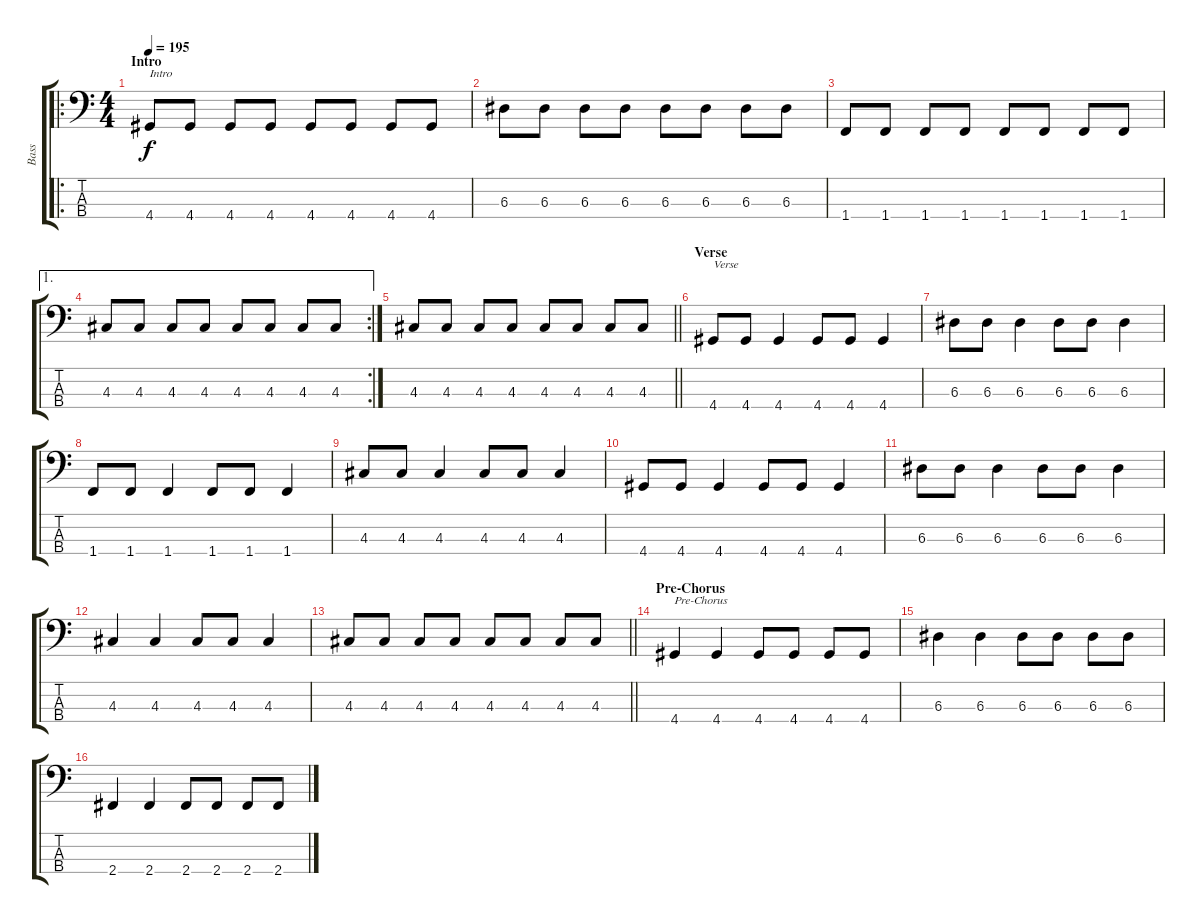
\track ("Bass" "Bass") {instrument electricbasspick}
\staff {score tabs}
\tuning (G2 D2 A1 E1) {hide}
\ro
\ts (4 4)
\section ("" "Intro")
\tempo 195
\clef f4
\ks c
4.4.8{txt "Intro" dy f instrument electricbasspick} 4.4.8 4.4.8 4.4.8 4.4.8 4.4.8 4.4.8 4.4.8 |
6.3.8 6.3.8 6.3.8 6.3.8 6.3.8 6.3.8 6.3.8 6.3.8 |
1.4.8 1.4.8 1.4.8 1.4.8 1.4.8 1.4.8 1.4.8 1.4.8 |
\ae 1
\rc 2
4.3.8 4.3.8 4.3.8 4.3.8 4.3.8 4.3.8 4.3.8 4.3.8 |
\barLineRight lightlight
4.3.8 4.3.8 4.3.8 4.3.8 4.3.8 4.3.8 4.3.8 4.3.8 |
\section ("" "Verse")
4.4.8{txt "Verse"} 4.4.8 4.4.4 4.4.8 4.4.8 4.4.4 |
6.3.8 6.3.8 6.3.4 6.3.8 6.3.8 6.3.4 |
1.4.8 1.4.8 1.4.4 1.4.8 1.4.8 1.4.4 |
4.3.8 4.3.8 4.3.4 4.3.8 4.3.8 4.3.4 |
4.4.8 4.4.8 4.4.4 4.4.8 4.4.8 4.4.4 |
6.3.8 6.3.8 6.3.4 6.3.8 6.3.8 6.3.4 |
4.3.4 4.3.4 4.3.8 4.3.8 4.3.4 |
\barLineRight lightlight
4.3.8 4.3.8 4.3.8 4.3.8 4.3.8 4.3.8 4.3.8 4.3.8 |
\section ("" "Pre-Chorus")
4.4.4{txt "Pre-Chorus"} 4.4.4 4.4.8 4.4.8 4.4.8 4.4.8 |
6.3.4 6.3.4 6.3.8 6.3.8 6.3.8 6.3.8 |
2.4.4 2.4.4 2.4.8 2.4.8 2.4.8 2.4.8
